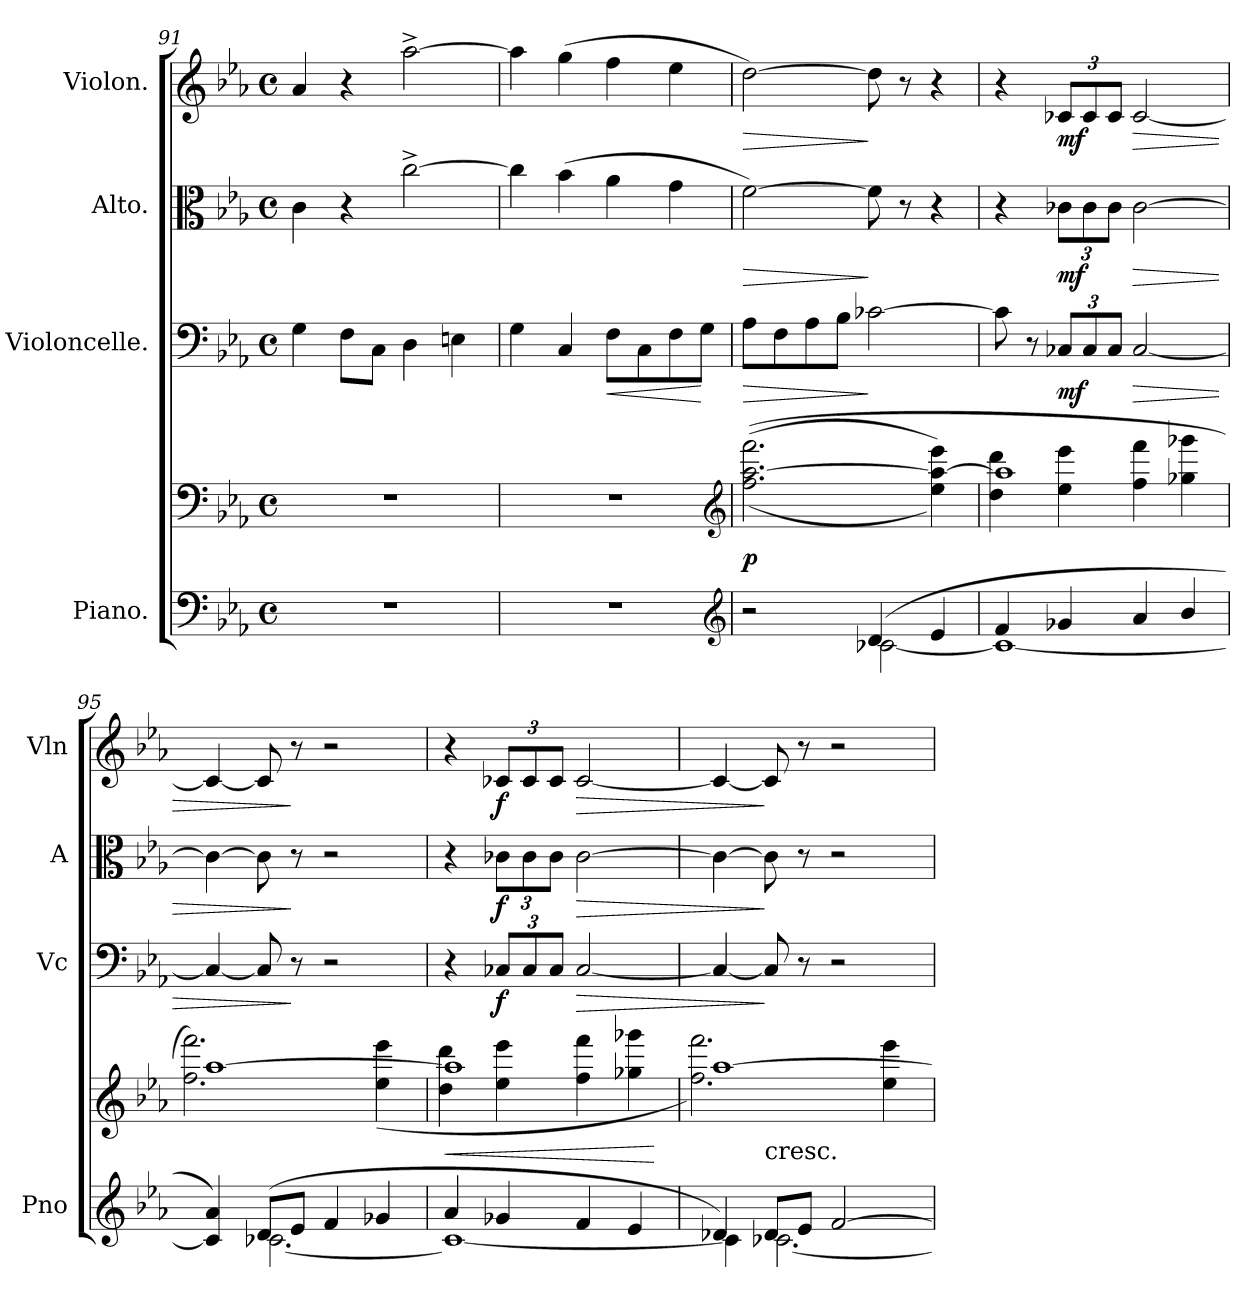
**kern	**kern	**dynam	**kern	**dynam	**kern	**dynam	**kern	**dynam
*part4	*part4	*part4	*part3	*part3	*part2	*part2	*part1	*part1
*staff5	*staff4	*staff4/5	*staff3	*staff3	*staff2	*staff2	*staff1	*staff1
*I"Piano.	*	*	*I"Violoncelle.	*	*I"Alto.	*	*I"Violon.	*
*I'Pno	*	*	*I'Vc	*	*I'A	*	*I'Vln	*
*clefF4	*clefF4	*	*clefF4	*	*clefC3	*	*clefG2	*
*k[b-e-a-]	*k[b-e-a-]	*	*k[b-e-a-]	*	*k[b-e-a-]	*	*k[b-e-a-]	*
*c:	*c:	*	*c:	*	*c:	*	*c:	*
*M4/4	*M4/4	*	*M4/4	*	*M4/4	*	*M4/4	*
*met(c)	*met(c)	*	*met(c)	*	*met(c)	*	*met(c)	*
=91	=91	=91	=91	=91	=91	=91	=91	=91
1r	1r	.	4G\	.	4c\	.	4a-/	.
.	.	.	8F\L	.	4r	.	4r	.
.	.	.	8C\J	.	.	.	.	.
.	.	.	4D\	.	[2cc^\	.	[2aa-^\	.
.	.	.	4En\	.	.	.	.	.
=92	=92	=92	=92	=92	=92	=92	=92	=92
1r	1r	.	4G\	.	4cc\]	.	4aa-\]	.
.	.	.	4C/	.	(4b-\	.	(4gg\	.
!	!	!	!	!LO:HP:b	!	!	!	!
.	.	.	8F\L	<	4a-\	.	4ff\	.
.	.	.	8C\	.	.	.	.	.
.	.	.	8F\	.	4g\	.	4ee-\	.
.	.	.	8G\J	[	.	.	.	.
*clefG2	*clefG2	*	*	*	*	*	*	*
=93	=93	=93	=93	=93	=93	=93	=93	=93
*^	*	*	*	*	*	*	*	*
!	!	!	!	!	!LO:HP:b	!	!LO:HP:b	!	!LO:HP:b
2r	2ryy	(<(>(2.ff\ [<2.aa-\ 2.fff\	p	8A-\L	>	[2f\)	>	[2dd\)	>
.	.	.	.	8F\	.	.	.	.	.
.	.	.	.	8A-\	.	.	.	.	.
.	.	.	.	8B-\J	.	.	.	.	.
(4d/	[2c-X\	.	.	[2c-X\	]	8f\]	]	8dd\]	]
.	.	.	.	.	.	8r	.	8r	.
4e-/	.	4ee-\ 4aa-_\ 4eee-\))	.	.	.	4r	.	4r	.
=94	=94	=94	=94	=94	=94	=94	=94	=94	=94
*	*	*^	*	*	*	*	*	*	*
4f/	1c-_	1aa-]	4dd\ 4ddd\	.	8c-\]	.	4r	.	4r	.
.	.	.	.	.	8r	.	.	.	.	.
4g-X/	.	.	4ee-\ 4eee-\	.	12C-X/L	mf	12c-X\L	mf	12c-X/L	mf
.	.	.	.	.	12C-/	.	12c-\	.	12c-/	.
.	.	.	.	.	12C-/J	.	12c-\J	.	12c-/J	.
!	!	!	!	!	!	!LO:HP:b	!	!LO:HP:b	!	!LO:HP:b
4a-/	.	.	4ff\ 4fff\	.	[2C-/	>	[2c-\	>	[2c-/	>
4b-/	.	.	4gg-X\ 4ggg-X\	.	.	.	.	.	.	.
=95	=95	=95	=95	=95	=95	=95	=95	=95	=95	=95
4c-]/ 4a-/)	4ryy	[1aa-	2.ff\ 2.fff\)	.	4C-/_	.	4c-\_	.	4c-/_	.
(8d/L	[2.c-X\	.	.	.	8C-/]	.	8c-\]	.	8c-/]	.
8e-/J	.	.	.	.	8r	]	8r	]	8r	]
4f/	.	.	.	.	2r	.	2r	.	2r	.
4g-X/	.	.	(>4ee-\ 4eee-\	.	.	.	.	.	.	.
=96	=96	=96	=96	=96	=96	=96	=96	=96	=96	=96
4a-/	1c-_	1aa-]	4dd\ 4ddd\	<	4r	.	4r	.	4r	.
4g-X/	.	.	4ee-\ 4eee-\	.	12C-X/L	f	12c-X\L	f	12c-X/L	f
.	.	.	.	.	12C-/	.	12c-\	.	12c-/	.
.	.	.	.	.	12C-/J	.	12c-\J	.	12c-/J	.
!	!	!	!	!	!	!LO:HP:b	!	!LO:HP:b	!	!LO:HP:b
4f/	.	.	4ff\ 4fff\	.	[2C-/	>	[2c-\	>	[2c-/	>
4e-/	.	.	4gg-X\ 4ggg-X\	.	.	.	.	.	.	.
*v	*v	*	*	*	*	*	*	*	*	*
*	*v	*v	*	*	*	*	*	*	*
.	.	[	.	.	.	.	.	.
=97	=97	=97	=97	=97	=97	=97	=97	=97
*^	*^	*	*	*	*	*	*	*
*	*	*	*^	*	*	*	*	*	*	*
4d-X/)	4c-\]	[1aa-	2.ff\ 2.fff\)	4ryy	.	4C-/_	.	4c-\_	.	4c-/_	.
!	!	!	!	!LO:TX:c:t=cresc.	!	!	!	!	!	!	!
8d-/L	[2.c-X\	.	.	2.ryy	.	8C-/]	]	8c-\]	]	8c-/]	]
8e-/J	.	.	.	.	.	8r	.	8r	.	8r	.
[2f/	.	.	.	.	.	2r	.	2r	.	2r	.
.	.	.	4ee-\ 4eee-\	.	.	.	.	.	.	.	.
*v	*v	*	*	*	*	*	*	*	*	*	*
*	*v	*v	*v	*	*	*	*	*	*	*
=	=	=	=	=	=	=	=	=
*-	*-	*-	*-	*-	*-	*-	*-	*-
